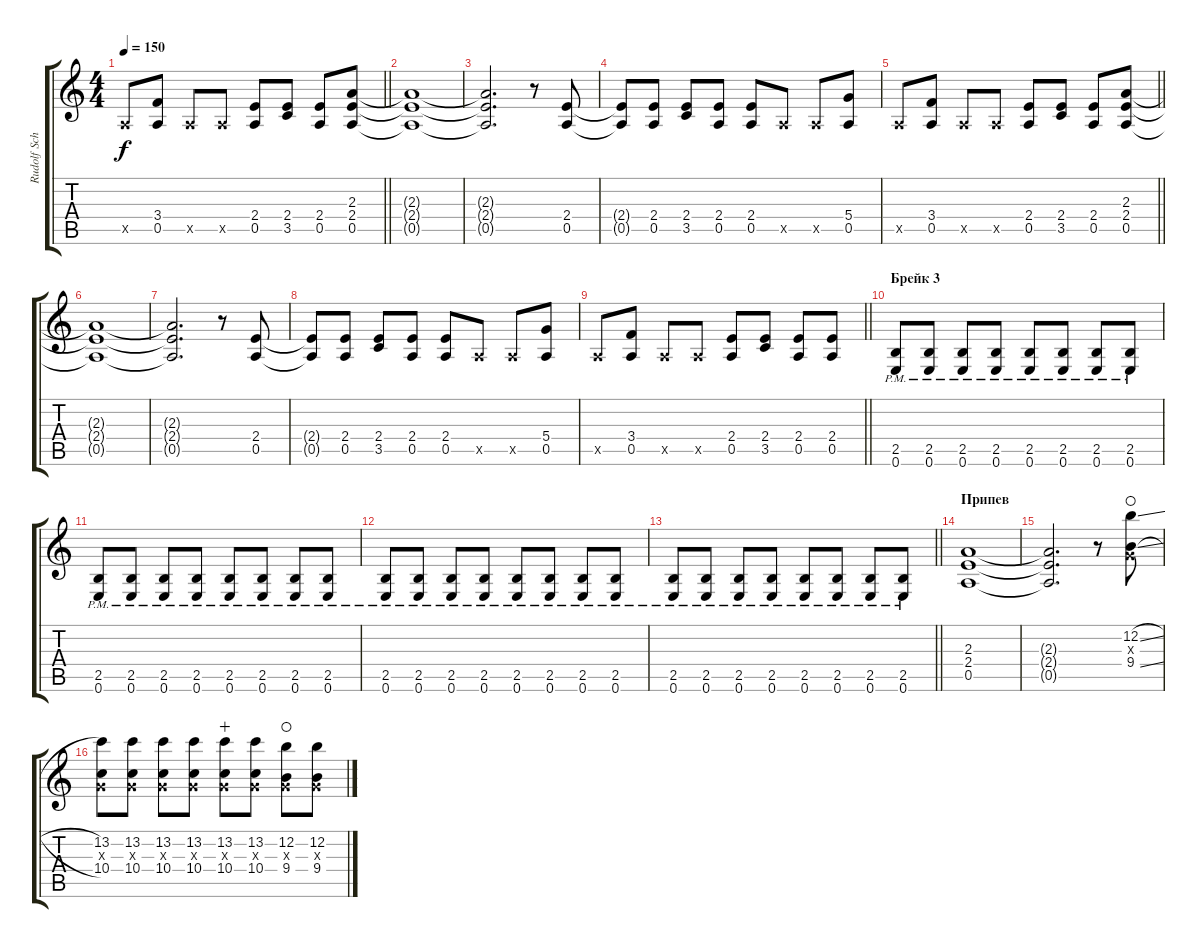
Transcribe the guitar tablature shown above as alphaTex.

\track ("Rudolf Schenker" "Rudolf Sch") {instrument overdrivenguitar}
\staff {score tabs}
\tuning (E4 B3 G3 D3 A2 E2) {hide}
\ts (4 4)
\tempo 150
\clef g2
\barLineRight lightlight
\ks c
0.5{x}.8{dy f} (3.4 0.5).8 0.5{x}.8 0.5{x}.8 (2.4 0.5).8 (2.4 3.5).8 (2.4 0.5).8 (2.3 2.4 0.5).8 |
(2.3{t} 2.4{t} 0.5{t}).1 |
(2.3{t} 2.4{t} 0.5{t}).2{d} r.8 (2.4 0.5).8 |
(2.4{t} 0.5{t}).8 (2.4 0.5).8 (2.4 3.5).8 (2.4 0.5).8 (2.4 0.5).8 0.5{x}.8 0.5{x}.8 (5.4 0.5).8 |
\barLineRight lightlight
0.5{x}.8 (3.4 0.5).8 0.5{x}.8 0.5{x}.8 (2.4 0.5).8 (2.4 3.5).8 (2.4 0.5).8 (2.3 2.4 0.5).8 |
(2.3{t} 2.4{t} 0.5{t}).1 |
(2.3{t} 2.4{t} 0.5{t}).2{d} r.8 (2.4 0.5).8 |
(2.4{t} 0.5{t}).8 (2.4 0.5).8 (2.4 3.5).8 (2.4 0.5).8 (2.4 0.5).8 0.5{x}.8 0.5{x}.8 (5.4 0.5).8 |
\barLineRight lightlight
0.5{x}.8 (3.4 0.5).8 0.5{x}.8 0.5{x}.8 (2.4 0.5).8 (2.4 3.5).8 (2.4 0.5).8 (2.4 0.5).8 |
\section ("" "Брейк 3")
(2.5{pm} 0.6{pm}).8 (2.5{pm} 0.6{pm}).8 (2.5{pm} 0.6{pm}).8 (2.5{pm} 0.6{pm}).8 (2.5{pm} 0.6{pm}).8 (2.5{pm} 0.6{pm}).8 (2.5{pm} 0.6{pm}).8 (2.5{pm} 0.6{pm}).8 |
(2.5{pm} 0.6{pm}).8 (2.5{pm} 0.6{pm}).8 (2.5{pm} 0.6{pm}).8 (2.5{pm} 0.6{pm}).8 (2.5{pm} 0.6{pm}).8 (2.5{pm} 0.6{pm}).8 (2.5{pm} 0.6{pm}).8 (2.5{pm} 0.6{pm}).8 |
(2.5{pm} 0.6{pm}).8 (2.5{pm} 0.6{pm}).8 (2.5{pm} 0.6{pm}).8 (2.5{pm} 0.6{pm}).8 (2.5{pm} 0.6{pm}).8 (2.5{pm} 0.6{pm}).8 (2.5{pm} 0.6{pm}).8 (2.5{pm} 0.6{pm}).8 |
\barLineRight lightlight
(2.5{pm} 0.6{pm}).8 (2.5{pm} 0.6{pm}).8 (2.5{pm} 0.6{pm}).8 (2.5{pm} 0.6{pm}).8 (2.5{pm} 0.6{pm}).8 (2.5{pm} 0.6{pm}).8 (2.5{pm} 0.6{pm}).8 (2.5{pm} 0.6{pm}).8 |
\section ("" "Припев")
(2.3 2.4 0.5).1 |
(2.3{t} 2.4{t} 0.5{t}).2{d} r.8 (12.2{sl} 0.3{x} 9.4{sl}).8{waho} |
(13.2 0.3{x} 10.4).8 (13.2 0.3{x} 10.4).8 (13.2 0.3{x} 10.4).8 (13.2 0.3{x} 10.4).8 (13.2 0.3{x} 10.4).8{wahc} (13.2 0.3{x} 10.4).8 (12.2 0.3{x} 9.4).8{waho} (12.2{sl} 0.3{x} 9.4{sl}).8
